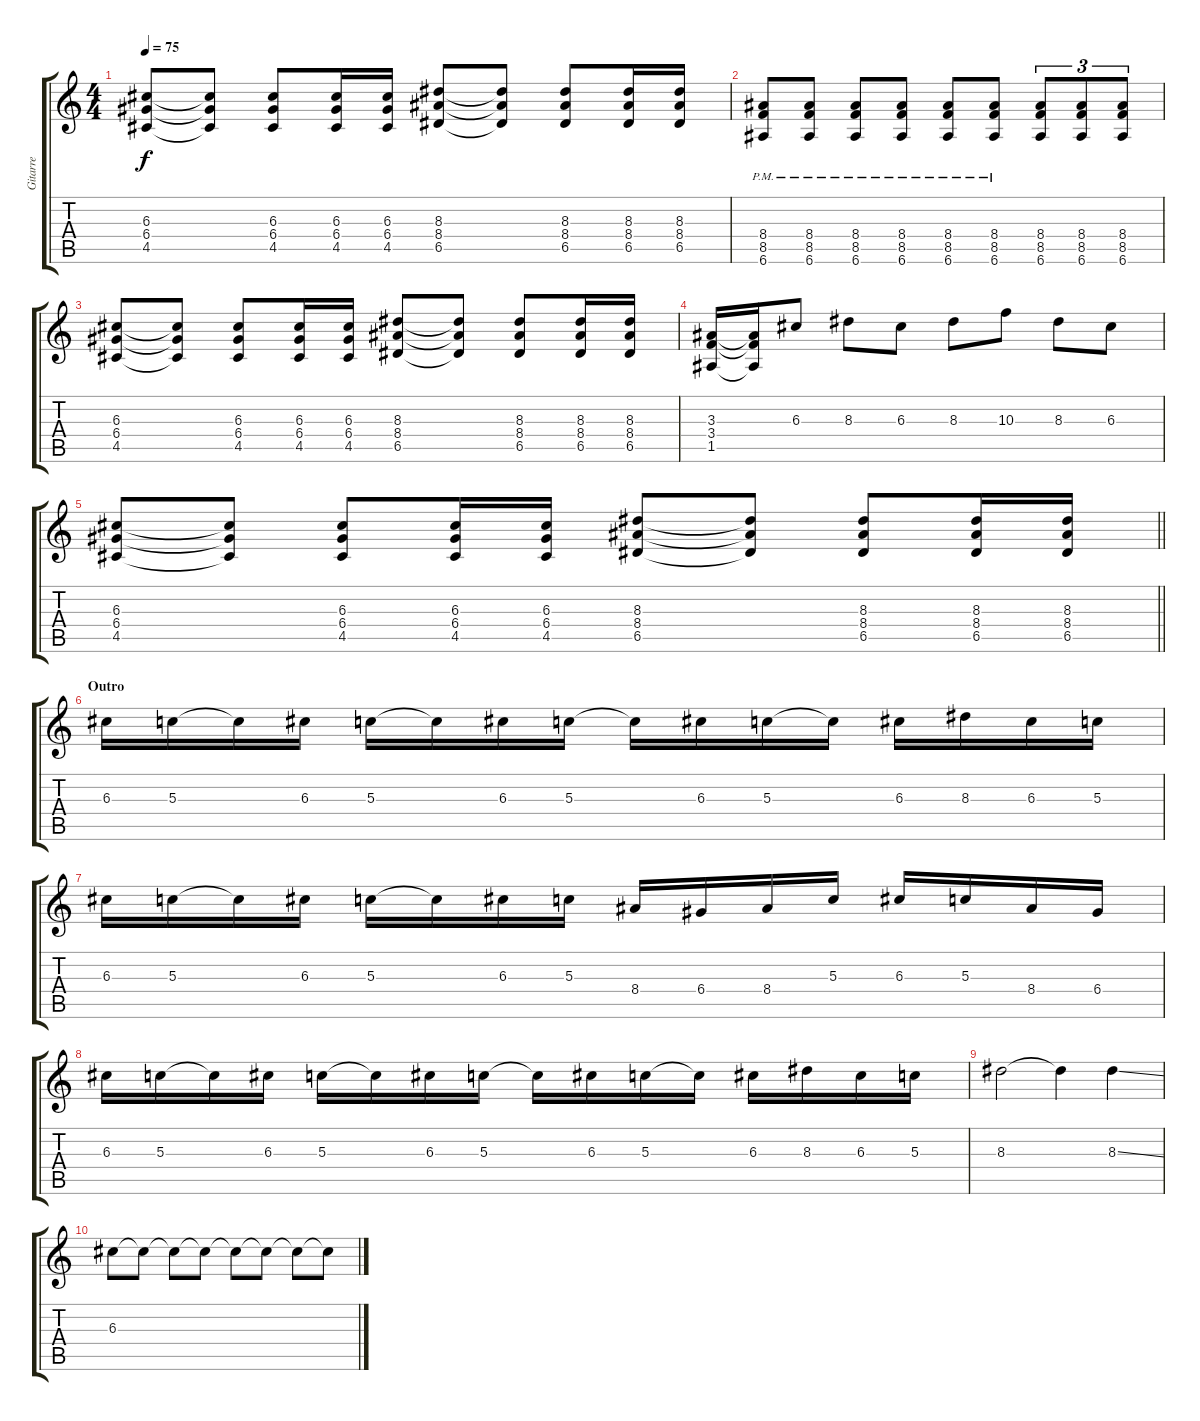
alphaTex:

\track ("Gitarre" "Gitarre") {instrument overdrivenguitar}
\staff {score tabs}
\tuning (E4 B3 G3 D3 A2 E2) {hide}
\ts (4 4)
\tempo 75
\clef g2
\ks c
(6.3 6.4 4.5).8{dy f} (6.3{t} 6.4{t} 4.5{t}).8 (6.3 6.4 4.5).8 (6.3 6.4 4.5).16 (6.3 6.4 4.5).16 (8.3 8.4 6.5).8 (8.3{t} 8.4{t} 6.5{t}).8 (8.3 8.4 6.5).8 (8.3 8.4 6.5).16 (8.3 8.4 6.5).16 |
(8.4{pm} 8.5{pm} 6.6{pm}).8 (8.4{pm} 8.5{pm} 6.6{pm}).8 (8.4{pm} 8.5{pm} 6.6{pm}).8 (8.4{pm} 8.5{pm} 6.6{pm}).8 (8.4{pm} 8.5{pm} 6.6{pm}).8 (8.4{pm} 8.5{pm} 6.6{pm}).8 (8.4 8.5 6.6).8{tu (3 2)} (8.4 8.5 6.6).8{tu (3 2)} (8.4 8.5 6.6).8{tu (3 2)} |
(6.3 6.4 4.5).8 (6.3{t} 6.4{t} 4.5{t}).8 (6.3 6.4 4.5).8 (6.3 6.4 4.5).16 (6.3 6.4 4.5).16 (8.3 8.4 6.5).8 (8.3{t} 8.4{t} 6.5{t}).8 (8.3 8.4 6.5).8 (8.3 8.4 6.5).16 (8.3 8.4 6.5).16 |
(3.3 3.4 1.5).16 (3.3{t} 3.4{t} 1.5{t}).16 6.3.8 8.3.8 6.3.8 8.3.8 10.3.8 8.3.8 6.3.8 |
\barLineRight lightlight
(6.3 6.4 4.5).8 (6.3{t} 6.4{t} 4.5{t}).8 (6.3 6.4 4.5).8 (6.3 6.4 4.5).16 (6.3 6.4 4.5).16 (8.3 8.4 6.5).8 (8.3{t} 8.4{t} 6.5{t}).8 (8.3 8.4 6.5).8 (8.3 8.4 6.5).16 (8.3 8.4 6.5).16 |
\section ("" "Outro")
6.3.16 5.3.16 5.3{t}.16 6.3.16 5.3.16 5.3{t}.16 6.3.16 5.3.16 5.3{t}.16 6.3.16 5.3.16 5.3{t}.16 6.3.16 8.3.16 6.3.16 5.3.16 |
6.3.16 5.3.16 5.3{t}.16 6.3.16 5.3.16 5.3{t}.16 6.3.16 5.3.16 8.4.16 6.4.16 8.4.16 5.3.16 6.3.16 5.3.16 8.4.16 6.4.16 |
6.3.16 5.3.16 5.3{t}.16 6.3.16 5.3.16 5.3{t}.16 6.3.16 5.3.16 5.3{t}.16 6.3.16 5.3.16 5.3{t}.16 6.3.16 8.3.16 6.3.16 5.3.16 |
8.3.2 8.3{t}.4 8.3{ss}.4 |
6.3.8 6.3{t}.8 6.3{t}.8 6.3{t}.8 6.3{t}.8 6.3{t}.8 6.3{t}.8 6.3{t}.8
